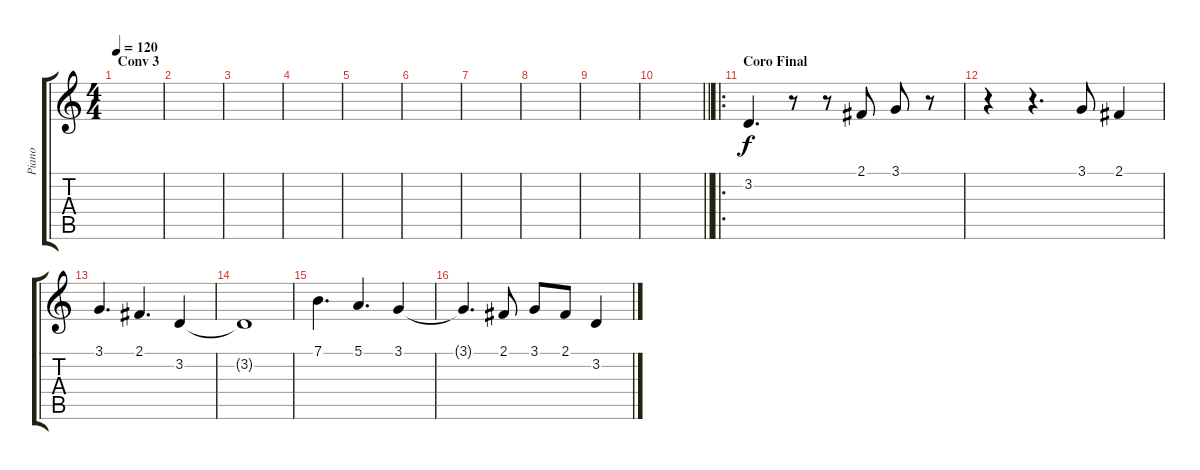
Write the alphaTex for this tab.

\track ("Piano" "Piano") {instrument electricgrandpiano}
\staff {score tabs}
\tuning (E4 B3 G3 D3 A2 E2) {hide}
\ts (4 4)
\section ("" "Conv 3")
\tempo 120
\clef g2
\ks c
|
|
|
|
|
|
|
|
|
\barLineRight lightlight
|
\ro
\section ("" "Coro Final")
3.2.4{d} r.8 r.8 2.1.8 3.1.8 r.8 |
r.4 r.4{d} 3.1.8 2.1.4 |
3.1.4{d} 2.1.4{d} 3.2.4 |
3.2{t}.1 |
7.1.4{d} 5.1.4{d} 3.1.4 |
3.1{t}.4{d} 2.1.8 3.1.8 2.1.8 3.2.4
